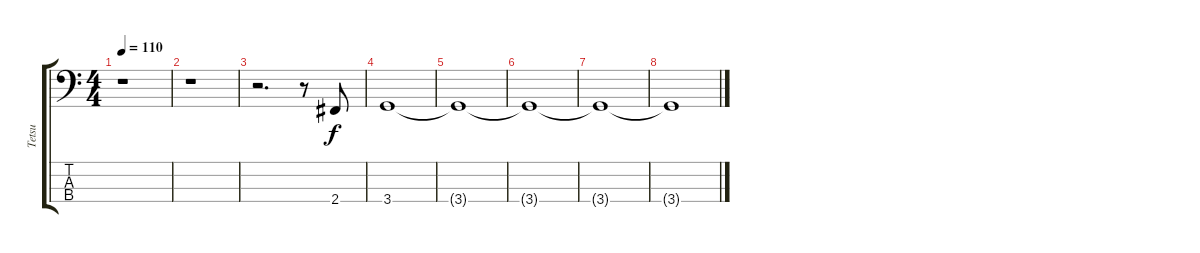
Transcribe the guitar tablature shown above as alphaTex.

\track ("Tetsu" "Tetsu") {instrument electricbasspick}
\staff {score tabs}
\tuning (G2 D2 A1 E1) {hide}
\ts (4 4)
\tempo 110
\clef f4
\ks c
r.1{dy f} |
r.1 |
r.2{d} r.8 2.4.8 |
3.4.1 |
3.4{t}.1 |
3.4{t}.1 |
3.4{t}.1 |
3.4{t}.1
